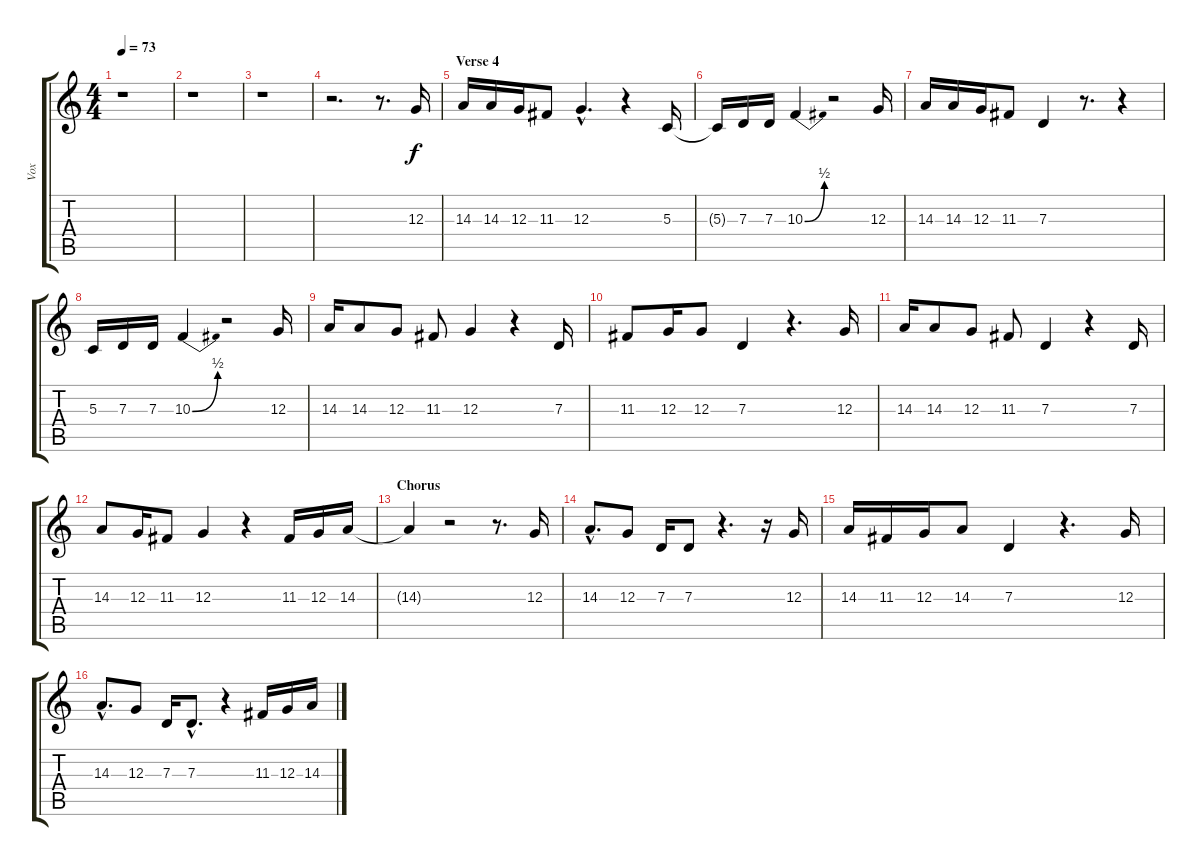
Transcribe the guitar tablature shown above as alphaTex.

\track ("Vox" "Vox") {instrument clarinet}
\staff {score tabs}
\tuning (E4 B3 G3 D3 A2 E2) {hide}
\ts (4 4)
\tempo 73
\clef g2
\ks c
r.1{dy f} |
r.1 |
r.1 |
r.2{d} r.8{d} 12.3.16 |
\section ("" "Verse 4")
14.3.16 14.3.16 12.3.16 11.3.8 12.3{hac}.4{d} r.4 5.3.16 |
5.3{t}.16 7.3.16 7.3.16 10.3{be (bend 0 0 60 2)}.4 r.2 12.3.16 |
14.3.16 14.3.16 12.3.16 11.3.8 7.3.4 r.8{d} r.4 |
5.3.16 7.3.16 7.3.16 10.3{be (bend 0 0 60 2)}.4 r.2 12.3.16 |
14.3.16 14.3.8 12.3.8 11.3.8 12.3.4 r.4 7.3.16 |
11.3.8 12.3.16 12.3.8 7.3.4 r.4{d} 12.3.16 |
14.3.16 14.3.8 12.3.8 11.3.8 7.3.4 r.4 7.3.16 |
14.3.8 12.3.16 11.3.8 12.3.4 r.4 11.3.16 12.3.16 14.3.16 |
\section ("" "Chorus")
14.3{t}.4 r.2 r.8{d} 12.3.16 |
14.3{hac}.8{d} 12.3.8 7.3.16 7.3.8 r.4{d} r.16 12.3.16 |
14.3.16 11.3.16 12.3.16 14.3.8 7.3.4 r.4{d} 12.3.16 |
14.3{hac}.8{d} 12.3.8 7.3.16 7.3{hac}.8{d} r.4 11.3.16 12.3.16 14.3.16
